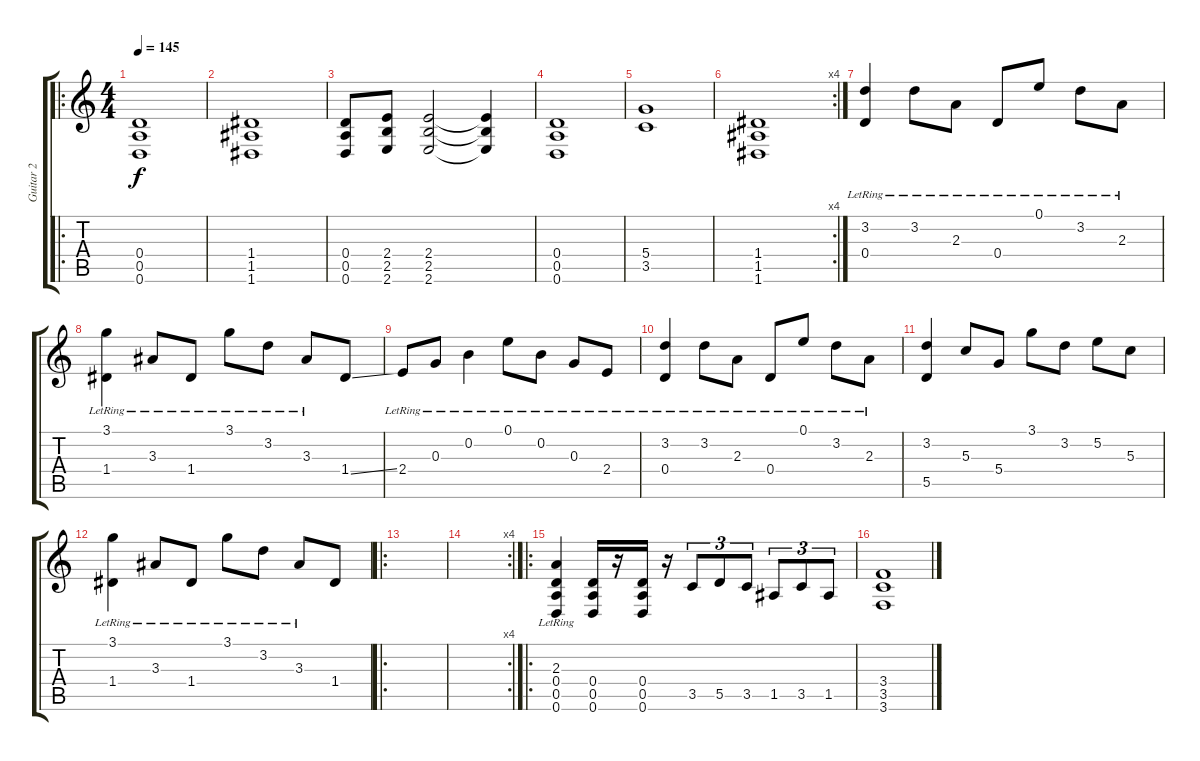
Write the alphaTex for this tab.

\track ("Guitar 2" "Guitar 2") {instrument distortionguitar}
\staff {score tabs}
\tuning (E4 B3 G3 D3 A2 D2) {hide}
\ro
\ts (4 4)
\tempo 145
\clef g2
\ks c
(0.4 0.5 0.6).1{dy f instrument distortionguitar} |
(1.4 1.5 1.6).1 |
(0.4 0.5 0.6).8 (2.4 2.5 2.6).8 (2.4 2.5 2.6).2 (2.4{t} 2.5{t} 2.6{t}).4 |
(0.4 0.5 0.6).1 |
(5.4 3.5).1 |
\rc 4
(1.4 1.5 1.6).1 |
(3.2{lr} 0.4{lr}).4{instrument acousticguitarnylon} 3.2{lr}.8 2.3{lr}.8 0.4{lr}.8 0.1{lr}.8 3.2{lr}.8 2.3{lr}.8 |
(3.1{lr} 1.4{lr}).4 3.3{lr}.8 1.4{lr}.8 3.1{lr}.8 3.2{lr}.8 3.3{lr}.8 1.4{ss}.8 |
2.4{lr}.8 0.3{lr}.8 0.2{lr}.4 0.1{lr}.8 0.2{lr}.8 0.3{lr}.8 2.4{lr}.8 |
(3.2{lr} 0.4{lr}).4{instrument acousticguitarnylon} 3.2{lr}.8 2.3{lr}.8 0.4{lr}.8 0.1{lr}.8 3.2{lr}.8 2.3{lr}.8 |
(3.2 5.5).4 5.3.8 5.4.8 3.1.8 3.2.8 5.2.8 5.3.8 |
(3.1{lr} 1.4{lr}).4 3.3{lr}.8 1.4{lr}.8 3.1{lr}.8 3.2{lr}.8 3.3{lr}.8 1.4.8 |
\ro
|
\rc 4
|
\ro
(2.3 0.4{lr} 0.5{lr} 0.6{lr}).4 (0.4 0.5 0.6).16 r.16 (0.4 0.5 0.6).16 r.16 3.5.8{tu (3 2)} 5.5.8{tu (3 2)} 3.5.8{tu (3 2)} 1.5.8{tu (3 2)} 3.5.8{tu (3 2)} 1.5.8{tu (3 2)} |
(3.4 3.5 3.6).1
